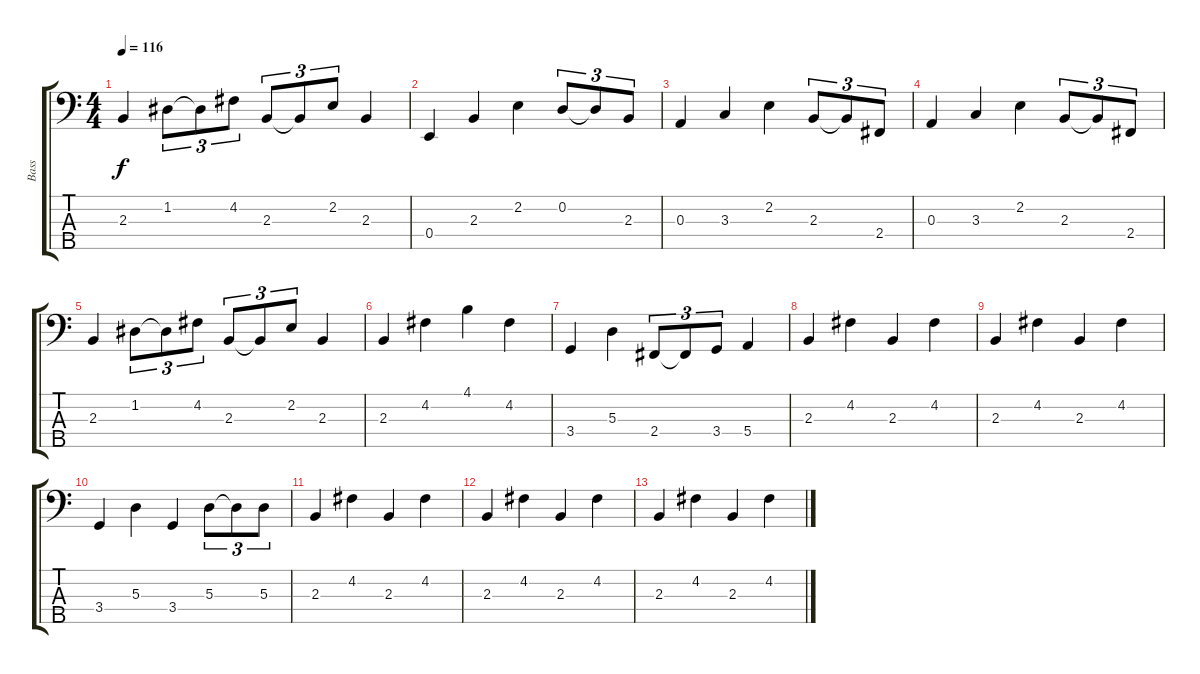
\track ("Bass " "Bass ") {instrument electricbassfinger}
\staff {score tabs}
\tuning (G2 D2 A1 E1 B0) {hide}
\ts (4 4)
\tempo 116
\clef f4
\ks c
2.3.4{dy f} 1.2.8{tu (3 2)} 1.2{t}.8{tu (3 2)} 4.2.8{tu (3 2)} 2.3.8{tu (3 2)} 2.3{t}.8{tu (3 2)} 2.2.8{tu (3 2)} 2.3.4 |
0.4.4 2.3.4 2.2.4 0.2.8{tu (3 2)} 0.2{t}.8{tu (3 2)} 2.3.8{tu (3 2)} |
0.3.4 3.3.4 2.2.4 2.3.8{tu (3 2)} 2.3{t}.8{tu (3 2)} 2.4.8{tu (3 2)} |
0.3.4 3.3.4 2.2.4 2.3.8{tu (3 2)} 2.3{t}.8{tu (3 2)} 2.4.8{tu (3 2)} |
2.3.4 1.2.8{tu (3 2)} 1.2{t}.8{tu (3 2)} 4.2.8{tu (3 2)} 2.3.8{tu (3 2)} 2.3{t}.8{tu (3 2)} 2.2.8{tu (3 2)} 2.3.4 |
2.3.4 4.2.4 4.1.4 4.2.4 |
3.4.4 5.3.4 2.4.8{tu (3 2)} 2.4{t}.8{tu (3 2)} 3.4.8{tu (3 2)} 5.4.4 |
2.3.4 4.2.4 2.3.4 4.2.4 |
2.3.4 4.2.4 2.3.4 4.2.4 |
3.4.4 5.3.4 3.4.4 5.3.8{tu (3 2)} 5.3{t}.8{tu (3 2)} 5.3.8{tu (3 2)} |
2.3.4 4.2.4 2.3.4 4.2.4 |
2.3.4 4.2.4 2.3.4 4.2.4 |
2.3.4 4.2.4 2.3.4 4.2.4
